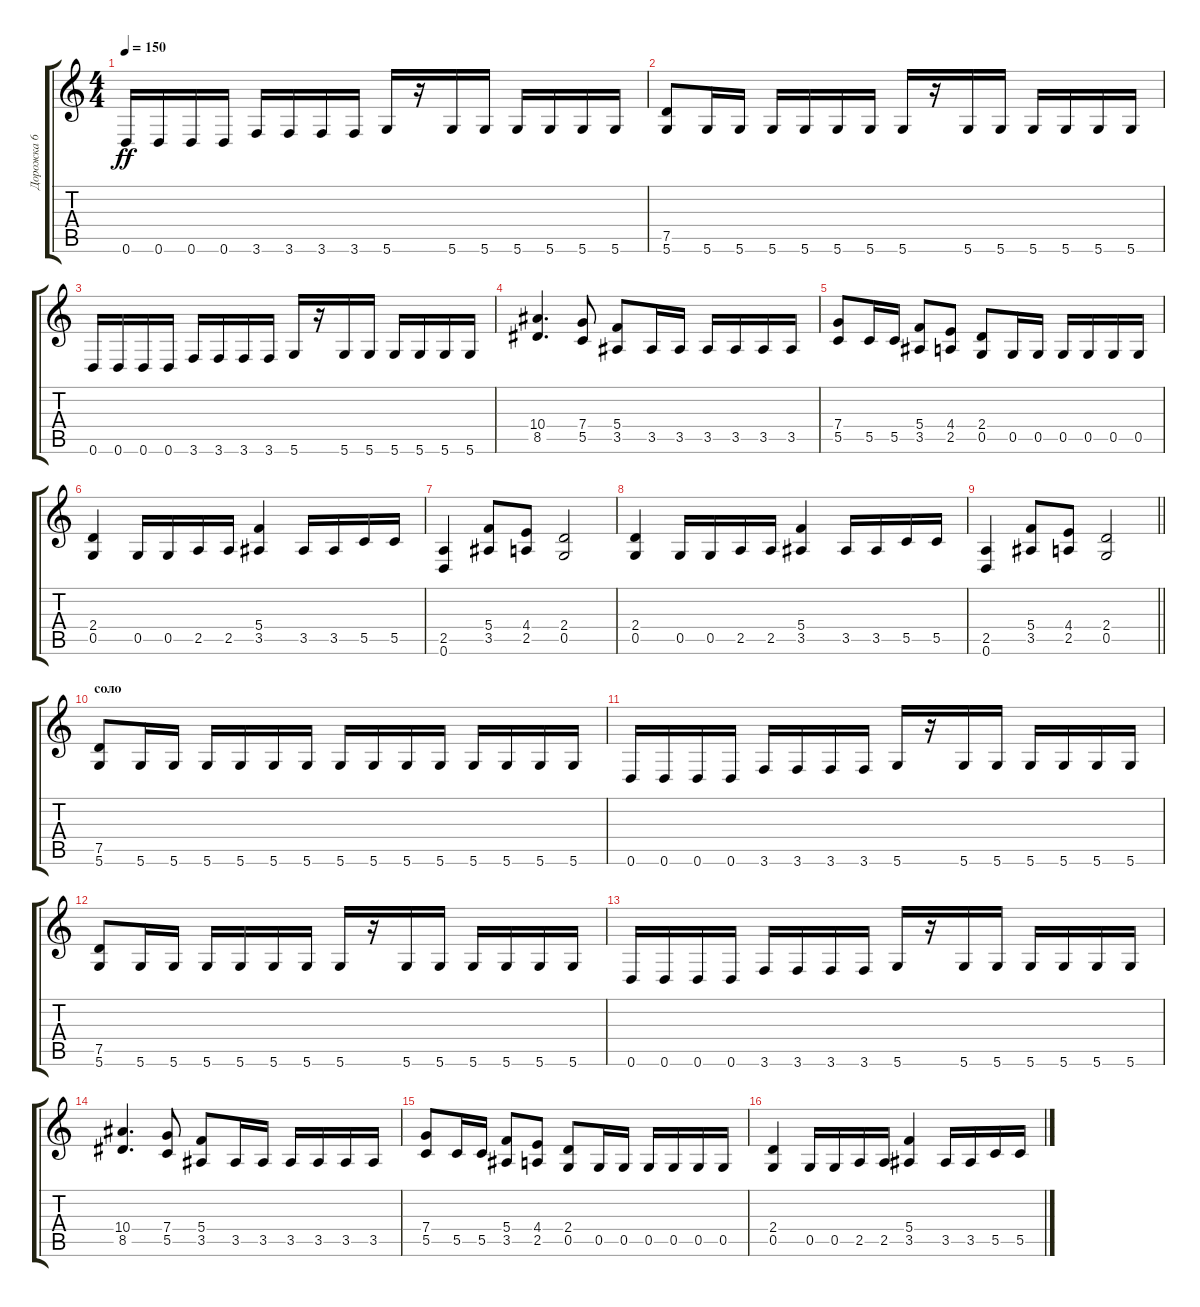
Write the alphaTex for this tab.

\track ("Дорожка 6" "Дорожка 6") {instrument distortionguitar}
\staff {score tabs}
\tuning (D4 A3 F3 C3 G2 D2) {hide}
\ts (4 4)
\tempo 150
\clef g2
\ks c
0.6.16{dy ff} 0.6.16 0.6.16 0.6.16 3.6.16 3.6.16 3.6.16 3.6.16 5.6.16 r.16 5.6.16 5.6.16 5.6.16 5.6.16 5.6.16 5.6.16 |
(7.5 5.6).8 5.6.16 5.6.16 5.6.16 5.6.16 5.6.16 5.6.16 5.6.16 r.16 5.6.16 5.6.16 5.6.16 5.6.16 5.6.16 5.6.16 |
0.6.16 0.6.16 0.6.16 0.6.16 3.6.16 3.6.16 3.6.16 3.6.16 5.6.16 r.16 5.6.16 5.6.16 5.6.16 5.6.16 5.6.16 5.6.16 |
(10.4 8.5).4{d} (7.4 5.5).8 (5.4 3.5).8 3.5.16 3.5.16 3.5.16 3.5.16 3.5.16 3.5.16 |
(7.4 5.5).8 5.5.16 5.5.16 (5.4 3.5).8 (4.4 2.5).8 (2.4 0.5).8 0.5.16 0.5.16 0.5.16 0.5.16 0.5.16 0.5.16 |
(2.4 0.5).4 0.5.16 0.5.16 2.5.16 2.5.16 (5.4 3.5).4 3.5.16 3.5.16 5.5.16 5.5.16 |
(2.5 0.6).4 (5.4 3.5).8 (4.4 2.5).8 (2.4 0.5).2 |
(2.4 0.5).4 0.5.16 0.5.16 2.5.16 2.5.16 (5.4 3.5).4 3.5.16 3.5.16 5.5.16 5.5.16 |
\barLineRight lightlight
(2.5 0.6).4 (5.4 3.5).8 (4.4 2.5).8 (2.4 0.5).2 |
\section ("" "соло")
(7.5 5.6).8 5.6.16 5.6.16 5.6.16 5.6.16 5.6.16 5.6.16 5.6.16 5.6.16 5.6.16 5.6.16 5.6.16 5.6.16 5.6.16 5.6.16 |
0.6.16 0.6.16 0.6.16 0.6.16 3.6.16 3.6.16 3.6.16 3.6.16 5.6.16 r.16 5.6.16 5.6.16 5.6.16 5.6.16 5.6.16 5.6.16 |
(7.5 5.6).8 5.6.16 5.6.16 5.6.16 5.6.16 5.6.16 5.6.16 5.6.16 r.16 5.6.16 5.6.16 5.6.16 5.6.16 5.6.16 5.6.16 |
0.6.16 0.6.16 0.6.16 0.6.16 3.6.16 3.6.16 3.6.16 3.6.16 5.6.16 r.16 5.6.16 5.6.16 5.6.16 5.6.16 5.6.16 5.6.16 |
(10.4 8.5).4{d} (7.4 5.5).8 (5.4 3.5).8 3.5.16 3.5.16 3.5.16 3.5.16 3.5.16 3.5.16 |
(7.4 5.5).8 5.5.16 5.5.16 (5.4 3.5).8 (4.4 2.5).8 (2.4 0.5).8 0.5.16 0.5.16 0.5.16 0.5.16 0.5.16 0.5.16 |
(2.4 0.5).4 0.5.16 0.5.16 2.5.16 2.5.16 (5.4 3.5).4 3.5.16 3.5.16 5.5.16 5.5.16
